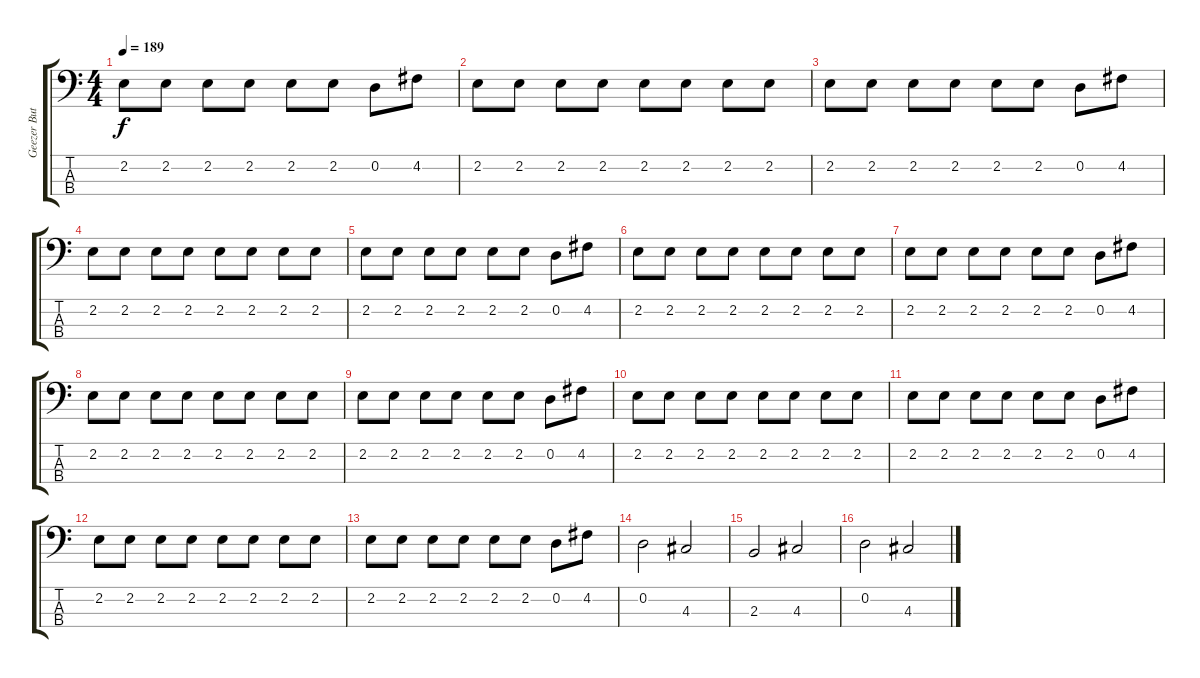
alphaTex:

\track ("Geezer Butler" "Geezer But") {instrument electricbasspick}
\staff {score tabs}
\tuning (G2 D2 A1 E1) {hide}
\ts (4 4)
\tempo 189
\clef f4
\ks c
2.2.8{dy f} 2.2.8 2.2.8 2.2.8 2.2.8 2.2.8 0.2.8 4.2.8 |
2.2.8 2.2.8 2.2.8 2.2.8 2.2.8 2.2.8 2.2.8 2.2.8 |
2.2.8 2.2.8 2.2.8 2.2.8 2.2.8 2.2.8 0.2.8 4.2.8 |
2.2.8 2.2.8 2.2.8 2.2.8 2.2.8 2.2.8 2.2.8 2.2.8 |
2.2.8 2.2.8 2.2.8 2.2.8 2.2.8 2.2.8 0.2.8 4.2.8 |
2.2.8 2.2.8 2.2.8 2.2.8 2.2.8 2.2.8 2.2.8 2.2.8 |
2.2.8 2.2.8 2.2.8 2.2.8 2.2.8 2.2.8 0.2.8 4.2.8 |
2.2.8 2.2.8 2.2.8 2.2.8 2.2.8 2.2.8 2.2.8 2.2.8 |
2.2.8 2.2.8 2.2.8 2.2.8 2.2.8 2.2.8 0.2.8 4.2.8 |
2.2.8 2.2.8 2.2.8 2.2.8 2.2.8 2.2.8 2.2.8 2.2.8 |
2.2.8 2.2.8 2.2.8 2.2.8 2.2.8 2.2.8 0.2.8 4.2.8 |
2.2.8 2.2.8 2.2.8 2.2.8 2.2.8 2.2.8 2.2.8 2.2.8 |
2.2.8 2.2.8 2.2.8 2.2.8 2.2.8 2.2.8 0.2.8 4.2.8 |
0.2.2 4.3.2 |
2.3.2 4.3.2 |
0.2.2 4.3.2
